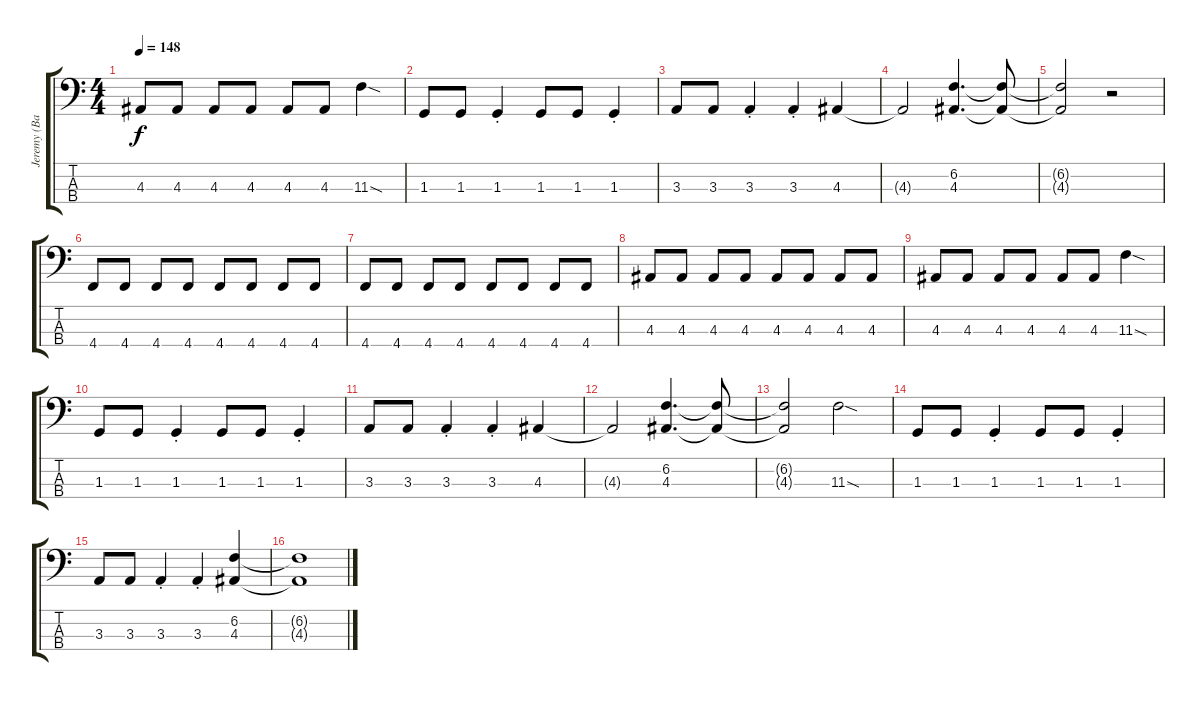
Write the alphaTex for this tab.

\track ("Jeremy (Bass)" "Jeremy (Ba") {instrument electricbasspick}
\staff {score tabs}
\tuning (E2 B1 Gb1 Db1) {hide}
\ts (4 4)
\tempo 148
\clef f4
\ks c
4.3.8{dy f} 4.3.8 4.3.8 4.3.8 4.3.8 4.3.8 11.3{sod}.4 |
1.3.8 1.3.8 1.3{st}.4 1.3.8 1.3.8 1.3{st}.4 |
3.3.8 3.3.8 3.3{st}.4 3.3{st}.4 4.3.4 |
4.3{t}.2 (6.2 4.3).4{d} (6.2{t} 4.3{t}).8 |
(6.2{t} 4.3{t}).2 r.2 |
4.4.8 4.4.8 4.4.8 4.4.8 4.4.8 4.4.8 4.4.8 4.4.8 |
4.4.8 4.4.8 4.4.8 4.4.8 4.4.8 4.4.8 4.4.8 4.4.8 |
4.3.8 4.3.8 4.3.8 4.3.8 4.3.8 4.3.8 4.3.8 4.3.8 |
4.3.8 4.3.8 4.3.8 4.3.8 4.3.8 4.3.8 11.3{sod}.4 |
1.3.8 1.3.8 1.3{st}.4 1.3.8 1.3.8 1.3{st}.4 |
3.3.8 3.3.8 3.3{st}.4 3.3{st}.4 4.3.4 |
4.3{t}.2 (6.2 4.3).4{d} (6.2{t} 4.3{t}).8 |
(6.2{t} 4.3{t}).2 11.3{sod}.2 |
1.3.8 1.3.8 1.3{st}.4 1.3.8 1.3.8 1.3{st}.4 |
3.3.8 3.3.8 3.3{st}.4 3.3{st}.4 (6.2 4.3).4{volume 4} |
(6.2{t} 4.3{t}).1
